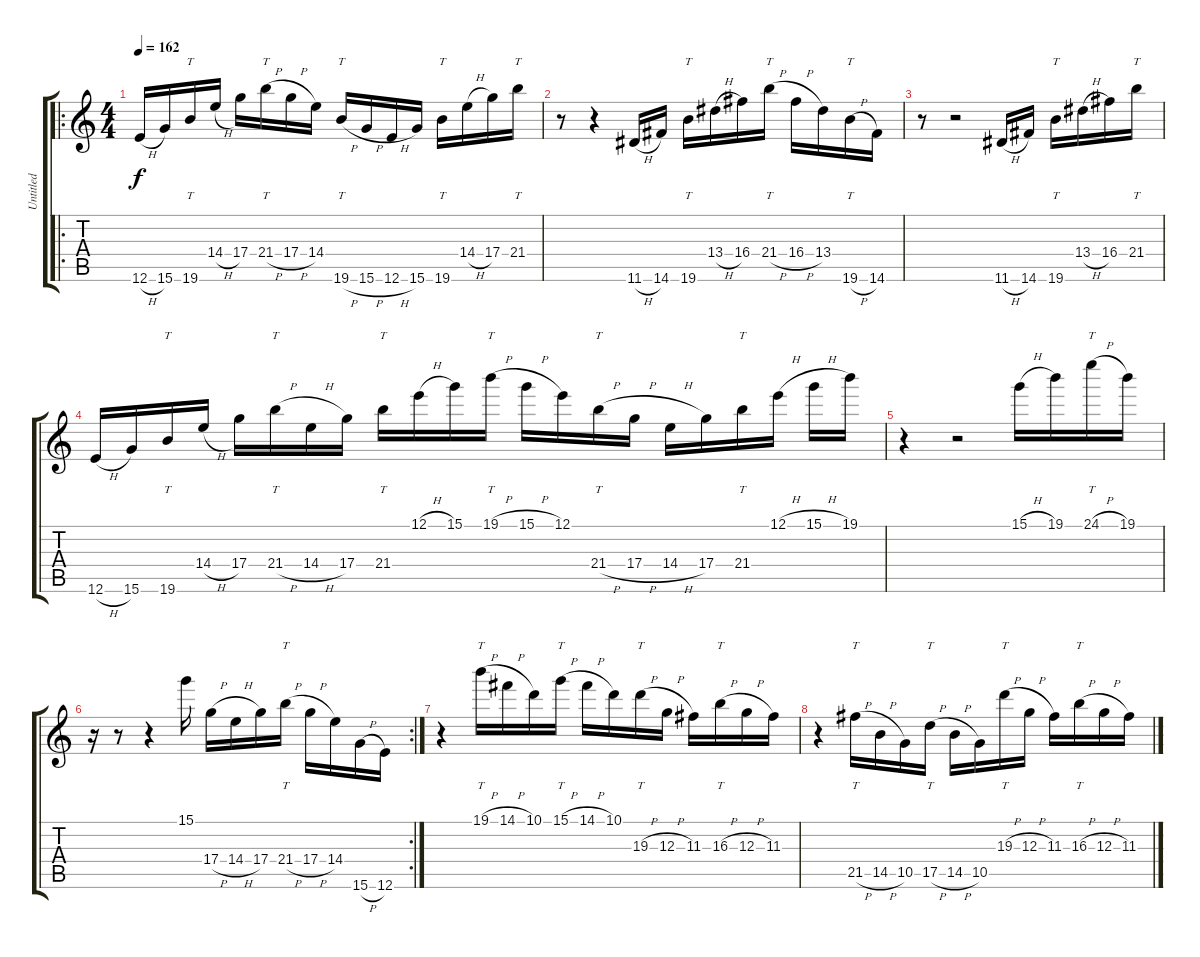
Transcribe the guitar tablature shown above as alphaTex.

\track ("Untitled" "Untitled") {instrument acousticguitarnylon}
\staff {score tabs}
\tuning (E4 B3 G3 D3 A2 E2) {hide}
\ro
\ts (4 4)
\tempo 162
\clef g2
\ks c
12.6{h}.16{dy f} 15.6.16 19.6.16{tt} 14.4{h}.16 17.4.16 21.4{h}.16{tt} 17.4{h}.16 14.4.16 19.6{h}.16{tt} 15.6{h}.16 12.6{h}.16 15.6.16 19.6.16{tt} 14.4{h}.16 17.4.16 21.4.16{tt} |
r.8 r.4 11.6{h}.16 14.6.16 19.6.16{tt} 13.4{h}.16 16.4.16 21.4{h}.16{tt} 16.4{h}.16 13.4.16 19.6{h}.16{tt} 14.6.16 |
r.8 r.2 11.6{h}.16 14.6.16 19.6.16{tt} 13.4{h}.16 16.4.16 21.4.16{tt} |
12.6{h}.16 15.6.16 19.6.16{tt} 14.4{h}.16 17.4.16 21.4{h}.16{tt} 14.4{h}.16 17.4.16 21.4.16{tt} 12.1{h}.16 15.1.16 19.1{h}.16{tt} 15.1{h}.16 12.1.16 21.4{h}.16{tt} 17.4{h}.16 14.4{h}.16 17.4.16 21.4.16{tt} 12.1{h}.16 15.1{h}.16 19.1.16 |
r.4 r.2 15.1{h}.16 19.1.16 24.1{h}.16{tt} 19.1.16 |
\rc 2
r.16 r.8 r.4 15.1.16 17.4{h}.16 14.4{h}.16 17.4.16 21.4{h}.16{tt} 17.4{h}.16 14.4.16 15.6{h}.16 12.6.16 |
r.4 19.1{h}.16{tt} 14.1{h}.16 10.1.16 15.1{h}.16{tt} 14.1{h}.16 10.1.16 19.3{h}.16{tt} 12.3{h}.16 11.3.16 16.3{h}.16{tt} 12.3{h}.16 11.3.16 |
r.4 21.5{h}.16{tt} 14.5{h}.16 10.5.16 17.5{h}.16{tt} 14.5{h}.16 10.5.16 19.3{h}.16{tt} 12.3{h}.16 11.3.16 16.3{h}.16{tt} 12.3{h}.16 11.3.16
